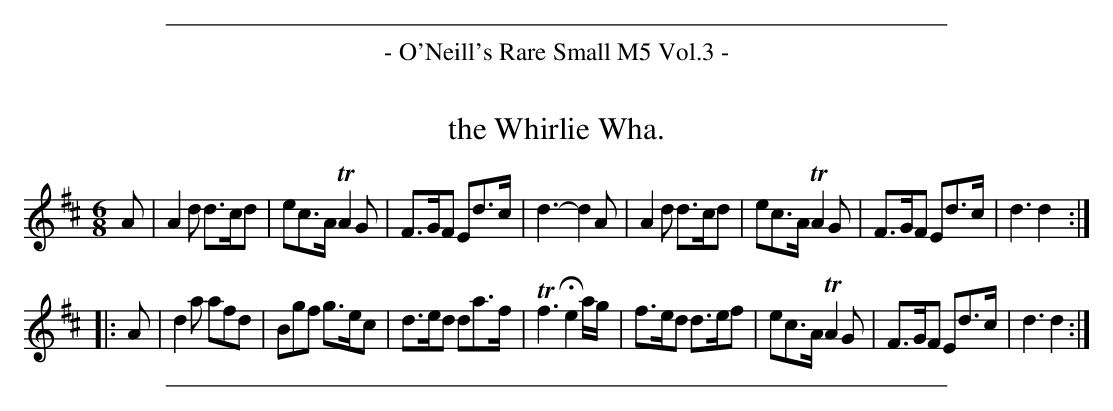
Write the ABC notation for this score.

X:1
T: the Whirlie Wha.
M: 6/8
L: 1/8
K: D
A |\
A2d d>cd | ec>A TA2G | F>GF Ed>c | d3- d2A |\
A2d d>cd | ec>A TA2G | F>GF Ed>c | d3 d2 ::
A |\
d2a afd | Bgf g>ec | d>ed da>f | Tf3 He2 a/g/ |\
f>ed d>ef | ec>A TA2G | F>GF Ed>c | d3 d2 :|
